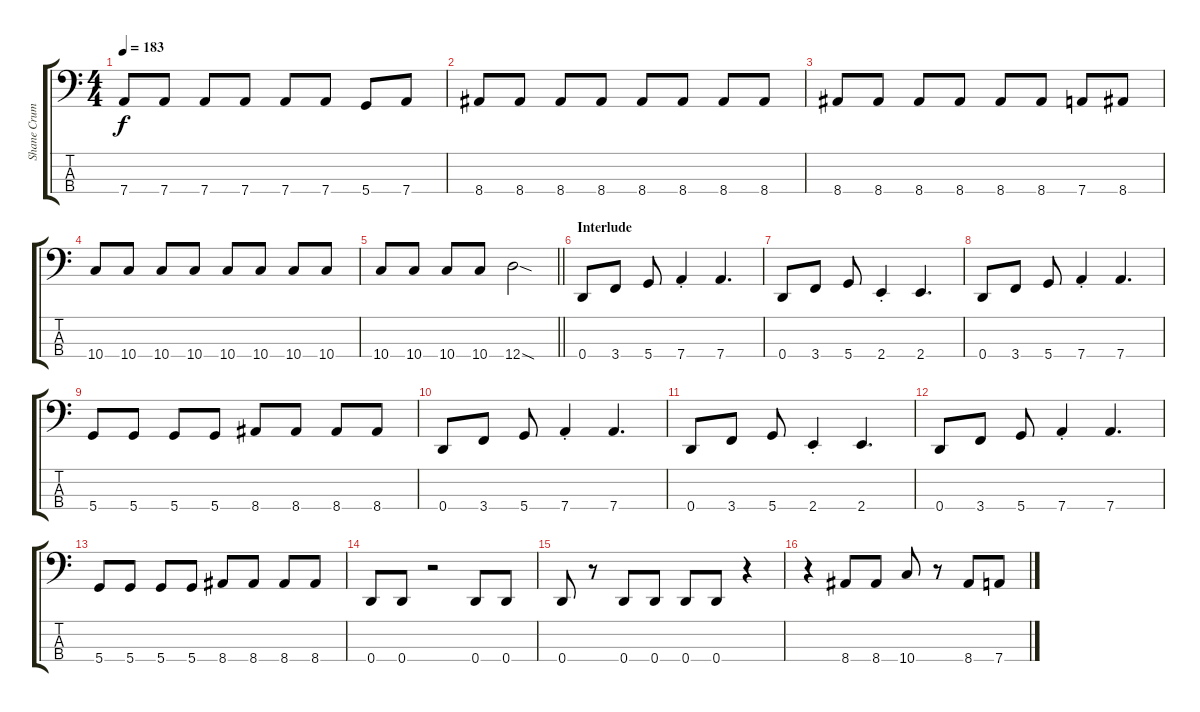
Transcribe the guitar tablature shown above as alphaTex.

\track ("Shane Crump - Bass" "Shane Crum") {instrument electricbassfinger}
\staff {score tabs}
\tuning (G2 D2 A1 D1) {hide}
\ts (4 4)
\tempo 183
\clef f4
\ks c
7.4.8{dy f} 7.4.8 7.4.8 7.4.8 7.4.8 7.4.8 5.4.8 7.4.8 |
8.4.8 8.4.8 8.4.8 8.4.8 8.4.8 8.4.8 8.4.8 8.4.8 |
8.4.8 8.4.8 8.4.8 8.4.8 8.4.8 8.4.8 7.4.8 8.4.8 |
10.4.8 10.4.8 10.4.8 10.4.8 10.4.8 10.4.8 10.4.8 10.4.8 |
\barLineRight lightlight
10.4.8 10.4.8 10.4.8 10.4.8 12.4{sod}.2 |
\section ("" "Interlude")
0.4.8 3.4.8 5.4.8 7.4{st}.4 7.4.4{d} |
0.4.8 3.4.8 5.4.8 2.4{st}.4 2.4.4{d} |
0.4.8 3.4.8 5.4.8 7.4{st}.4 7.4.4{d} |
5.4.8 5.4.8 5.4.8 5.4.8 8.4.8 8.4.8 8.4.8 8.4.8 |
0.4.8 3.4.8 5.4.8 7.4{st}.4 7.4.4{d} |
0.4.8 3.4.8 5.4.8 2.4{st}.4 2.4.4{d} |
0.4.8 3.4.8 5.4.8 7.4{st}.4 7.4.4{d} |
5.4.8 5.4.8 5.4.8 5.4.8 8.4.8 8.4.8 8.4.8 8.4.8 |
0.4.8 0.4.8 r.2 0.4.8 0.4.8 |
0.4.8 r.8 0.4.8 0.4.8 0.4.8 0.4.8 r.4 |
r.4 8.4.8 8.4.8 10.4.8 r.8 8.4.8 7.4.8
